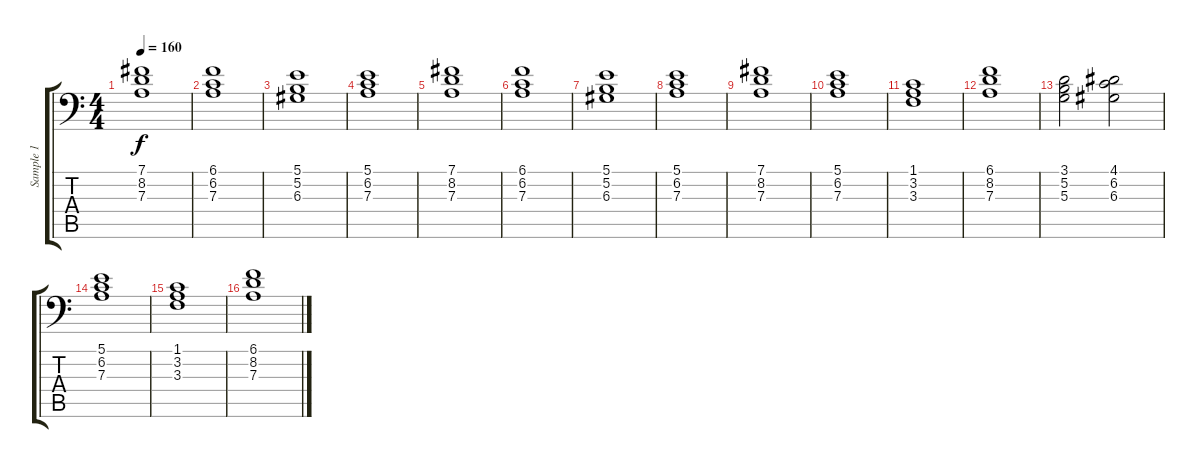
\track ("Sample 1" "Sample 1") {instrument choiraahs}
\staff {score tabs}
\tuning (B3 Gb3 D3 A2 E2 A1) {hide}
\ts (4 4)
\tempo 160
\clef f4
\ks c
(7.1 8.2 7.3).1{dy f} |
(6.1 6.2 7.3).1 |
(5.1 5.2 6.3).1 |
(5.1 6.2 7.3).1 |
(7.1 8.2 7.3).1 |
(6.1 6.2 7.3).1 |
(5.1 5.2 6.3).1 |
(5.1 6.2 7.3).1 |
(7.1 8.2 7.3).1 |
(5.1 6.2 7.3).1{volume 14} |
(1.1 3.2 3.3).1 |
(6.1 8.2 7.3).1 |
(3.1 5.2 5.3).2 (4.1 6.2 6.3).2 |
(5.1 6.2 7.3).1 |
(1.1 3.2 3.3).1 |
(6.1 8.2 7.3).1
